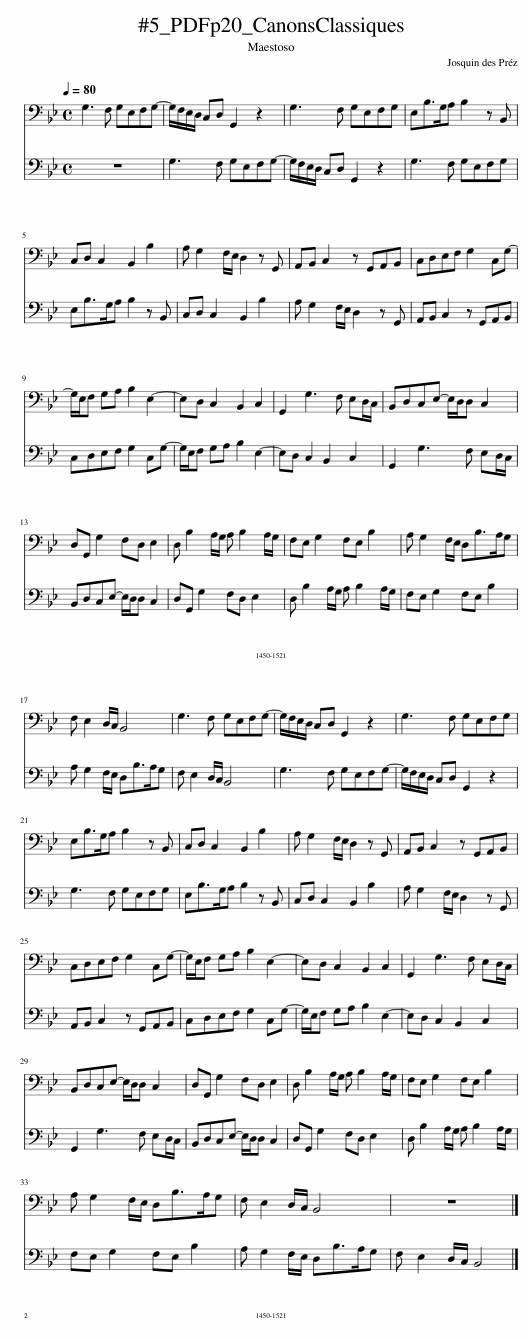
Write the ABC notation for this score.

X:1
%%score 1 2
L:1/8
Q:1/4=80
M:4/4
I:linebreak $
K:Bb
V:1 bass
V:2 bass
V:1
 G,3 F, G,E,F,G,- | G,/F,/E,/D,/ C,D, G,,2 z2 | G,3 F, G,E,F,G, | E,B,>G,A, B,2 z B,, |$ C,D, C,2 B,,2 B,2 | %5
 A, G,2 F,/E,/ D,2 z G,, | A,,B,, C,2 z G,,A,,B,, | C,D,E,F, G,2 C,G,- |$ G,/E,/F, G,A, B,2 E,2- | E,D, C,2 B,,2 C,2 | %10
 G,,2 G,3 F, E,D,/C,/ | B,,D,C,E,- E,/D,/D, C,2 |$ D,G,, G,2 F,D, E,2 | D, B,2 A,/G,/ A, B,2 A,/G,/ | F,E, G,2 F,E, B,2 | %15
 A, G,2 F,/E,/ D,B,>A,G, |$ F, E,2 D,/C,/ B,,4 | G,3 F, G,E,F,G,- | G,/F,/E,/D,/ C,D, G,,2 z2 | G,3 F, G,E,F,G, |$ %20
 E,B,>G,A, B,2 z B,, | C,D, C,2 B,,2 B,2 | A, G,2 F,/E,/ D,2 z G,, | A,,B,, C,2 z G,,A,,B,, |$ C,D,E,F, G,2 C,G,- | %25
 G,/E,/F, G,A, B,2 E,2- | E,D, C,2 B,,2 C,2 | G,,2 G,3 F, E,D,/C,/ |$ B,,D,C,E,- E,/D,/D, C,2 | D,G,, G,2 F,D, E,2 | %30
 D, B,2 A,/G,/ A, B,2 A,/G,/ | F,E, G,2 F,E, B,2 |$ A, G,2 F,/E,/ D,B,>A,G, | F, E,2 D,/C,/ B,,4 | z8 |] %35
V:2
 z8 | G,3 F, G,E,F,G,- | G,/F,/E,/D,/ C,D, G,,2 z2 | G,3 F, G,E,F,G, |$ E,B,>G,A, B,2 z B,, | %5
 C,D, C,2 B,,2 B,2 | A, G,2 F,/E,/ D,2 z G,, | A,,B,, C,2 z G,,A,,B,, |$ C,D,E,F, G,2 C,G,- | G,/E,/F, G,A, B,2 E,2- | %10
 E,D, C,2 B,,2 C,2 | G,,2 G,3 F, E,D,/C,/ |$ B,,D,C,E,- E,/D,/D, C,2 | D,G,, G,2 F,D, E,2 | D, B,2 A,/G,/ A, B,2 A,/G,/ | %15
 F,E, G,2 F,E, B,2 |$ A, G,2 F,/E,/ D,B,>A,G, | F, E,2 D,/C,/ B,,4 | G,3 F, G,E,F,G,- | G,/F,/E,/D,/ C,D, G,,2 z2 |$ %20
 G,3 F, G,E,F,G, | E,B,>G,A, B,2 z B,, | C,D, C,2 B,,2 B,2 | A, G,2 F,/E,/ D,2 z G,, |$ A,,B,, C,2 z G,,A,,B,, | %25
 C,D,E,F, G,2 C,G,- | G,/E,/F, G,A, B,2 E,2- | E,D, C,2 B,,2 C,2 |$ G,,2 G,3 F, E,D,/C,/ | B,,D,C,E,- E,/D,/D, C,2 | %30
 D,G,, G,2 F,D, E,2 | D, B,2 A,/G,/ A, B,2 A,/G,/ |$ F,E, G,2 F,E, B,2 | A, G,2 F,/E,/ D,B,>A,G, | F, E,2 D,/C,/ B,,4 |] %35
